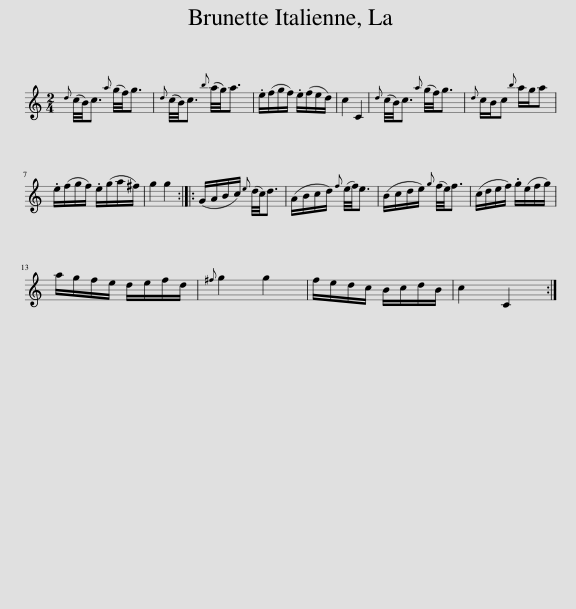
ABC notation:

X:1
L:1/8
M:2/4
I:linebreak $
K:C
V:1 treble
V:1
{d} (c/4B/4)c3/2{a} (g/4f/4)g3/2 |{d} (c/4B/4)c3/2{b} (a/4g/4)a3/2 | .e/(f/g/f/) .e/(f/e/d/) | c2 C2 |{d} (c/4B/4)c3/2{a} (g/4f/4)g3/2 | %5
{d} c/B/c{b} a/g/a |$ .e/(f/g/f/) .e/(g/a/^f/) | g2 g2 :: (G/A/B/c/){e} (d/4c/4)d3/2 | (A/B/c/d/){f} (e/4f/4)e3/2 | %10
 (B/c/d/e/){g} (f/4e/4)f3/2 | (c/d/e/f/) .g/(e/f/g/) |$ a/g/f/e/ d/e/f/d/ |{^f} g2 g2 | f/e/d/c/ B/c/d/B/ | %15
 c2 C2 :| %16
